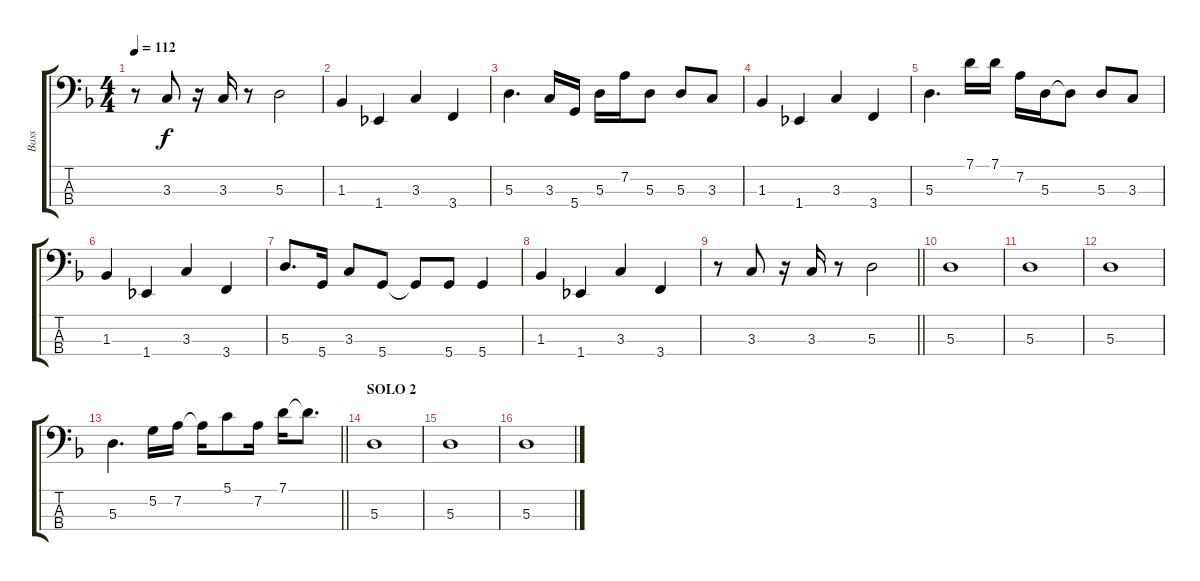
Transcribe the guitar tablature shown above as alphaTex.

\track ("Bass" "Bass") {instrument electricbasspick}
\staff {score tabs}
\tuning (G2 D2 A1 D1) {hide}
\ts (4 4)
\tempo 112
\clef f4
\ks dminor
r.8{dy f} 3.3.8 r.16 3.3.16 r.8 5.3.2 |
1.3.4 1.4.4 3.3.4 3.4.4 |
5.3.4{d} 3.3.16 5.4.16 5.3.16 7.2.16 5.3.8 5.3.8 3.3.8 |
1.3.4 1.4.4 3.3.4 3.4.4 |
5.3.4{d} 7.1.16 7.1.16 7.2.16 5.3.16 5.3{t}.8 5.3.8 3.3.8 |
1.3.4 1.4.4 3.3.4 3.4.4 |
5.3.8{d} 5.4.16{beam split} 3.3.8 5.4.8 5.4{t}.8 5.4.8 5.4.4 |
1.3.4 1.4.4 3.3.4 3.4.4 |
\barLineRight lightlight
r.8 3.3.8 r.16 3.3.16 r.8 5.3.2 |
5.3.1 |
5.3.1 |
5.3.1 |
\barLineRight lightlight
5.3.4{d} 5.2.16 7.2.16 7.2{t}.16 5.1.8 7.2.16 7.1.16 7.1{t}.8{d} |
\section ("" "SOLO 2")
5.3.1 |
5.3.1 |
5.3.1
